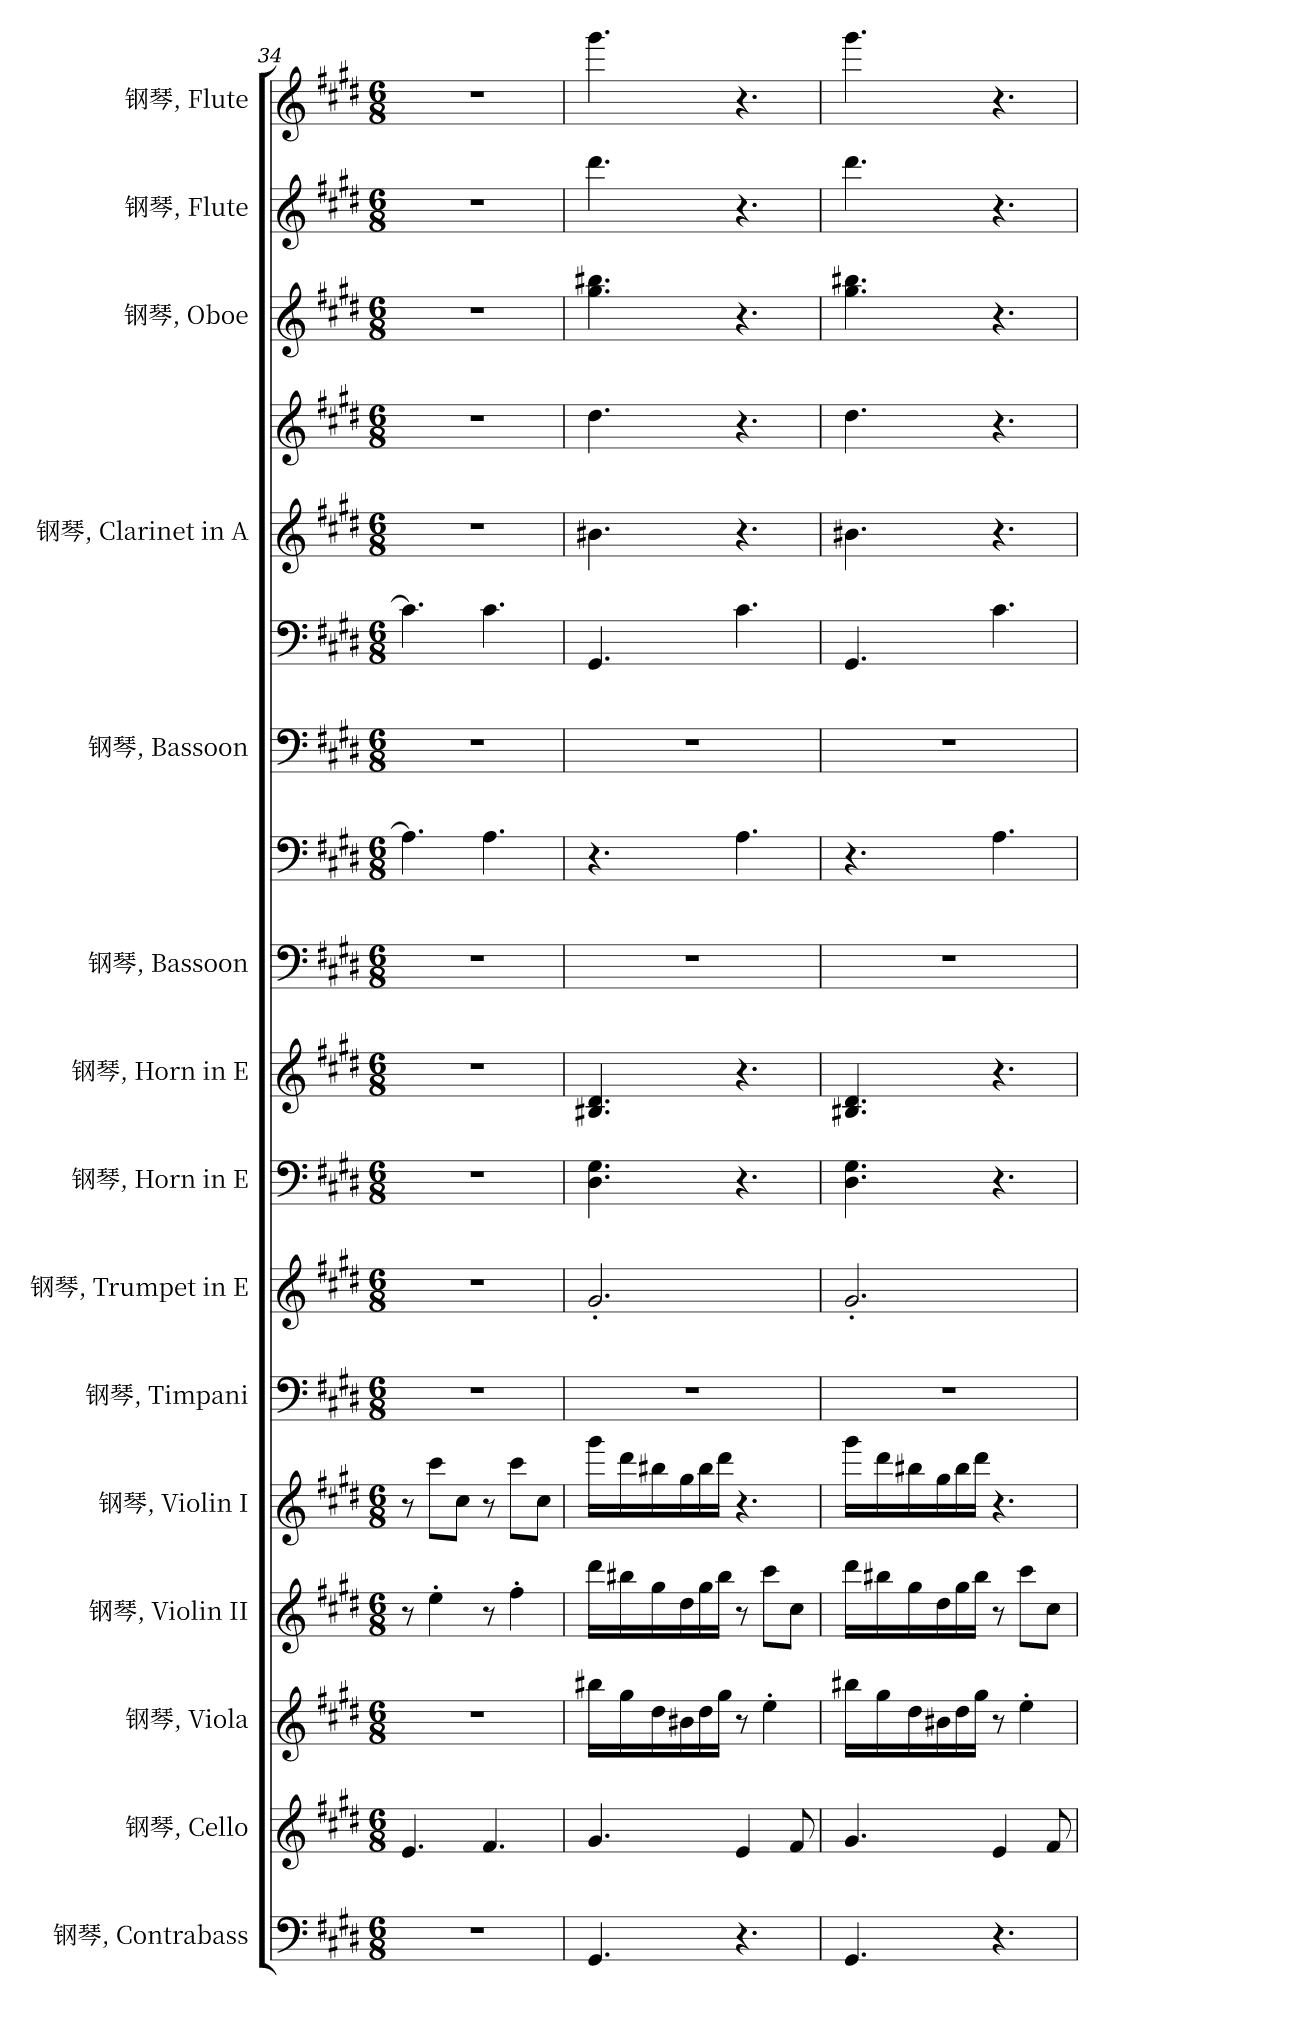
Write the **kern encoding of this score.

**kern	**kern	**kern	**kern	**kern	**kern	**kern	**kern	**kern	**kern	**kern	**kern	**kern	**kern	**kern	**kern	**kern	**kern
*part15	*part14	*part13	*part12	*part11	*part10	*part9	*part8	*part7	*part6	*part6	*part5	*part5	*part4	*part4	*part3	*part2	*part1
*staff18	*staff17	*staff16	*staff15	*staff14	*staff13	*staff12	*staff11	*staff10	*staff9	*staff8	*staff7	*staff6	*staff5	*staff4	*staff3	*staff2	*staff1
*I"钢琴, Contrabass	*I"钢琴, Cello	*I"钢琴, Viola	*I"钢琴, Violin II	*I"钢琴, Violin I	*I"钢琴, Timpani	*I"钢琴, Trumpet in E	*I"钢琴, Horn in E	*I"钢琴, Horn in E	*I"钢琴, Bassoon	*	*I"钢琴, Bassoon	*	*I"钢琴, Clarinet in A	*	*I"钢琴, Oboe	*I"钢琴, Flute	*I"钢琴, Flute
*clefF4	*clefG2	*clefG2	*clefG2	*clefG2	*clefF4	*clefG2	*clefF4	*clefG2	*clefF4	*clefF4	*clefF4	*clefF4	*clefG2	*clefG2	*clefG2	*clefG2	*clefG2
*k[f#c#g#d#]	*k[f#c#g#d#]	*k[f#c#g#d#]	*k[f#c#g#d#]	*k[f#c#g#d#]	*k[f#c#g#d#]	*k[f#c#g#d#]	*k[f#c#g#d#]	*k[f#c#g#d#]	*k[f#c#g#d#]	*k[f#c#g#d#]	*k[f#c#g#d#]	*k[f#c#g#d#]	*k[f#c#g#d#]	*k[f#c#g#d#]	*k[f#c#g#d#]	*k[f#c#g#d#]	*k[f#c#g#d#]
*M6/8	*M6/8	*M6/8	*M6/8	*M6/8	*M6/8	*M6/8	*M6/8	*M6/8	*M6/8	*M6/8	*M6/8	*M6/8	*M6/8	*M6/8	*M6/8	*M6/8	*M6/8
=34	=34	=34	=34	=34	=34	=34	=34	=34	=34	=34	=34	=34	=34	=34	=34	=34	=34
2.r	4.e/	2.r	8r	8r	2.r	2.r	2.r	2.r	2.r	4.A\]	2.r	4.c#\]	2.r	2.r	2.r	2.r	2.r
.	.	.	4ee'\	8ccc#\L	.	.	.	.	.	.	.	.	.	.	.	.	.
.	.	.	.	8cc#\J	.	.	.	.	.	.	.	.	.	.	.	.	.
.	4.f#/	.	8r	8r	.	.	.	.	.	4.A\	.	4.c#\	.	.	.	.	.
.	.	.	4ff#'\	8ccc#\L	.	.	.	.	.	.	.	.	.	.	.	.	.
.	.	.	.	8cc#\J	.	.	.	.	.	.	.	.	.	.	.	.	.
!!LO:PB:g=z
=35	=35	=35	=35	=35	=35	=35	=35	=35	=35	=35	=35	=35	=35	=35	=35	=35	=35
4.GG#/	4.g#/	16bb#X\LL	16ddd#\LL	16ggg#\LL	2.r	2.g#'/	4.D#\ 4.G#\	4.B#X/ 4.d#/	2.r	4.r	2.r	4.GG#/	4.b#X\	4.dd#\	4.gg#\ 4.bb#X\	4.ddd#\	4.ggg#\
.	.	16gg#\	16bb#X\	16ddd#\	.	.	.	.	.	.	.	.	.	.	.	.	.
.	.	16dd#\	16gg#\	16bb#X\	.	.	.	.	.	.	.	.	.	.	.	.	.
.	.	16b#X\	16dd#\	16gg#\	.	.	.	.	.	.	.	.	.	.	.	.	.
.	.	16dd#\	16gg#\	16bb#\	.	.	.	.	.	.	.	.	.	.	.	.	.
.	.	16gg#\JJ	16bb#\JJ	16ddd#\JJ	.	.	.	.	.	.	.	.	.	.	.	.	.
4.r	4e/	8r	8r	4.r	.	.	4.r	4.r	.	4.A\	.	4.c#\	4.r	4.r	4.r	4.r	4.r
.	.	4ee'\	8ccc#\L	.	.	.	.	.	.	.	.	.	.	.	.	.	.
.	8f#/	.	8cc#\J	.	.	.	.	.	.	.	.	.	.	.	.	.	.
=36	=36	=36	=36	=36	=36	=36	=36	=36	=36	=36	=36	=36	=36	=36	=36	=36	=36
4.GG#/	4.g#/	16bb#X\LL	16ddd#\LL	16ggg#\LL	2.r	2.g#'/	4.D#\ 4.G#\	4.B#X/ 4.d#/	2.r	4.r	2.r	4.GG#/	4.b#X\	4.dd#\	4.gg#\ 4.bb#X\	4.ddd#\	4.ggg#\
.	.	16gg#\	16bb#X\	16ddd#\	.	.	.	.	.	.	.	.	.	.	.	.	.
.	.	16dd#\	16gg#\	16bb#X\	.	.	.	.	.	.	.	.	.	.	.	.	.
.	.	16b#X\	16dd#\	16gg#\	.	.	.	.	.	.	.	.	.	.	.	.	.
.	.	16dd#\	16gg#\	16bb#\	.	.	.	.	.	.	.	.	.	.	.	.	.
.	.	16gg#\JJ	16bb#\JJ	16ddd#\JJ	.	.	.	.	.	.	.	.	.	.	.	.	.
4.r	4e/	8r	8r	4.r	.	.	4.r	4.r	.	4.A\	.	4.c#\	4.r	4.r	4.r	4.r	4.r
.	.	4ee'\	8ccc#\L	.	.	.	.	.	.	.	.	.	.	.	.	.	.
.	8f#/	.	8cc#\J	.	.	.	.	.	.	.	.	.	.	.	.	.	.
=	=	=	=	=	=	=	=	=	=	=	=	=	=	=	=	=	=
*-	*-	*-	*-	*-	*-	*-	*-	*-	*-	*-	*-	*-	*-	*-	*-	*-	*-
